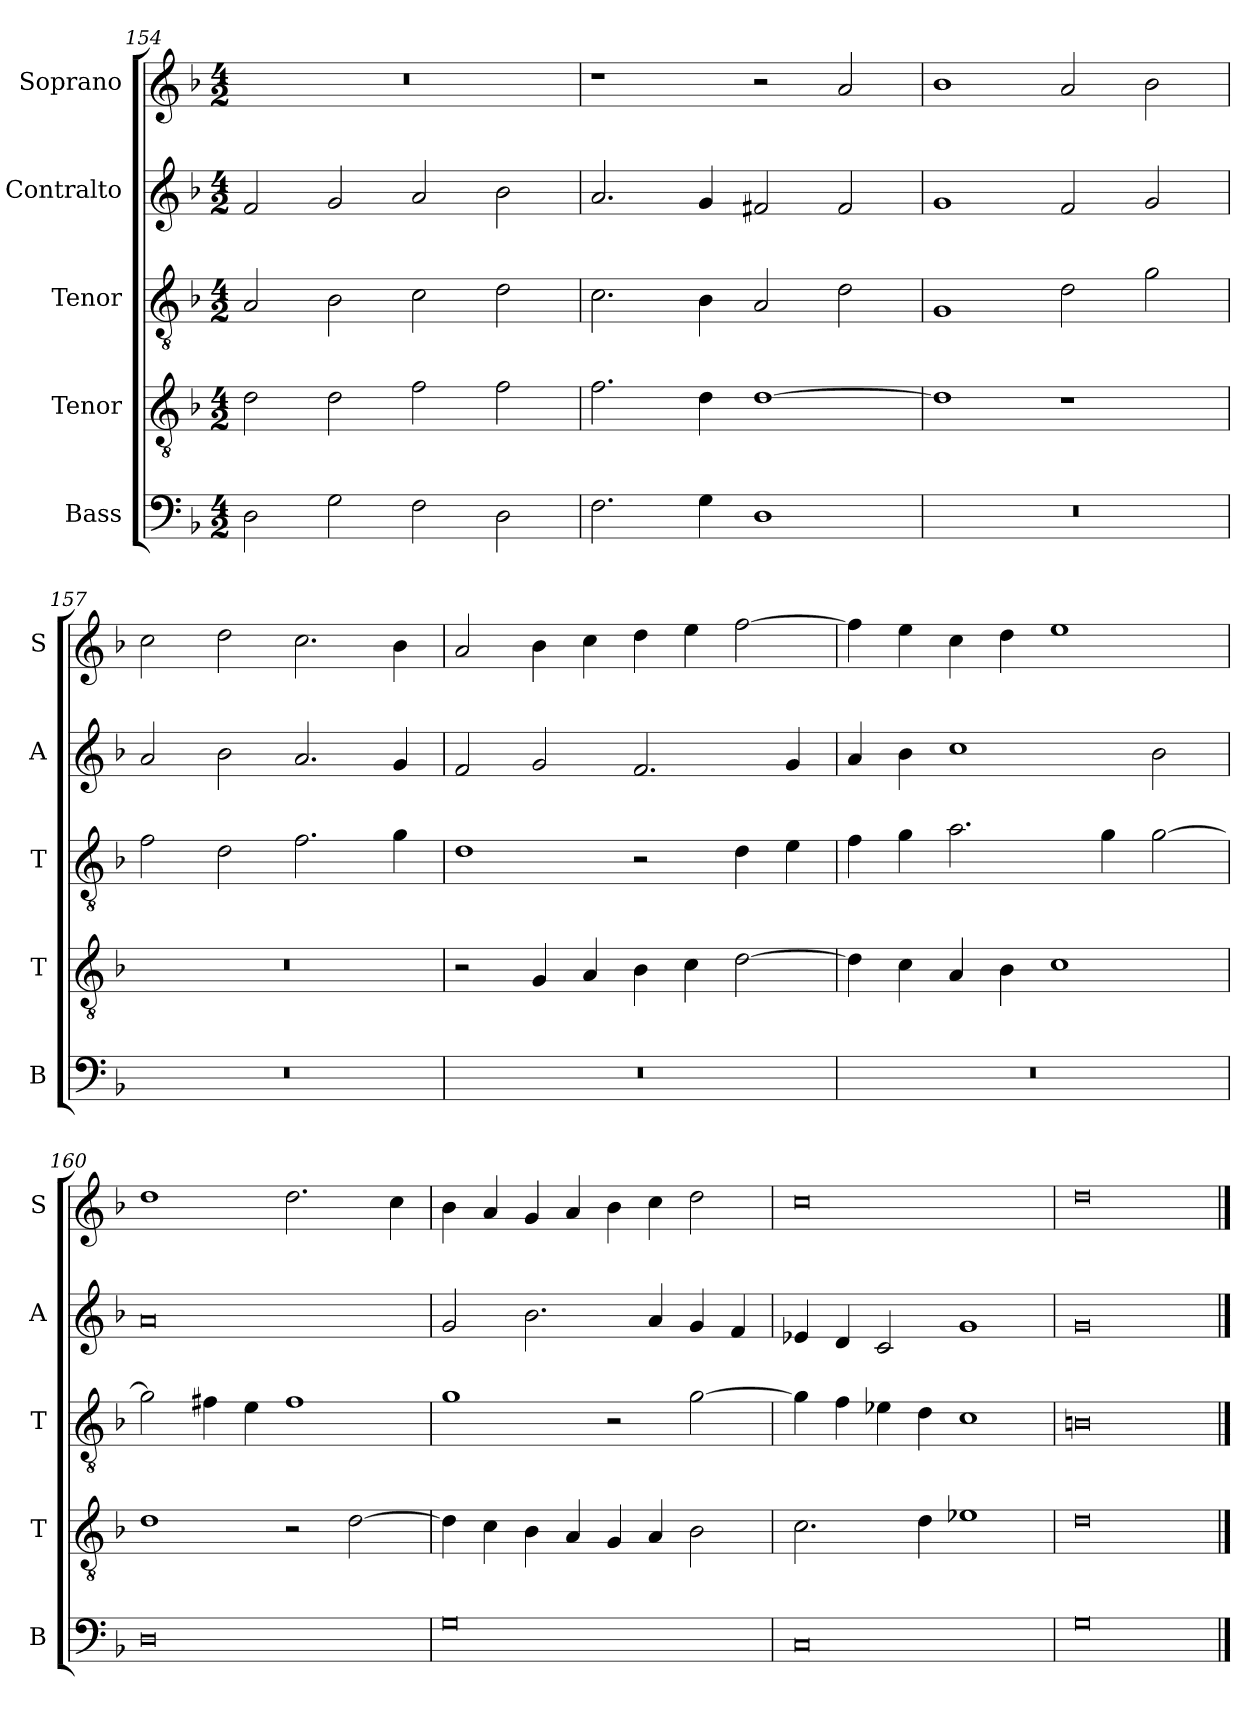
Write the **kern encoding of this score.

**kern	**kern	**kern	**kern	**kern
*part5	*part4	*part3	*part2	*part1
*staff5	*staff4	*staff3	*staff2	*staff1
*I"Bass	*I"Tenor	*I"Tenor	*I"Contralto	*I"Soprano
*I'B	*I'T	*I'T	*I'A	*I'S
*clefF4	*clefGv2	*clefGv2	*clefG2	*clefG2
*k[b-]	*k[b-]	*k[b-]	*k[b-]	*k[b-]
*G:dor	*G:dor	*G:dor	*G:dor	*G:dor
*M4/2	*M4/2	*M4/2	*M4/2	*M4/2
=154	=154	=154	=154	=154
2D	2d	2A	2f	0r
2G	2d	2B-	2g	.
2F	2f	2c	2a	.
2D	2f	2d	2b-	.
=155	=155	=155	=155	=155
2.F	2.f	2.c	2.a	1r
4G	4d	4B-	4g	.
1D	[1d	2A	2f#X	2r
.	.	2d	2f#	2a
=156	=156	=156	=156	=156
0r	1d]	1G	1g	1b-
.	1r	2d	2f	2a
.	.	2g	2g	2b-
=157	=157	=157	=157	=157
0r	0r	2f	2a	2cc
.	.	2d	2b-	2dd
.	.	2.f	2.a	2.cc
.	.	4g	4g	4b-
=158	=158	=158	=158	=158
0r	2r	1d	2f	2a
.	4G	.	2g	4b-
.	4A	.	.	4cc
.	4B-	2r	2.f	4dd
.	4c	.	.	4ee
.	[2d	4d	.	[2ff
.	.	4e	4g	.
=159	=159	=159	=159	=159
0r	4d]	4f	4a	4ff]
.	4c	4g	4b-	4ee
.	4A	2.a	1cc	4cc
.	4B-	.	.	4dd
.	1c	.	.	1ee
.	.	4g	.	.
.	.	[2g	2b-	.
=160	=160	=160	=160	=160
0D	1d	2g]	0a	1dd
.	.	4f#X	.	.
.	.	4e	.	.
.	2r	1f#	.	2.dd
.	[2d	.	.	.
.	.	.	.	4cc
=161	=161	=161	=161	=161
0G	4d]	1g	2g	4b-
.	4c	.	.	4a
.	4B-	.	2.b-	4g
.	4A	.	.	4a
.	4G	2r	.	4b-
.	4A	.	4a	4cc
.	2B-	[2g	4g	2dd
.	.	.	4f	.
=162	=162	=162	=162	=162
0C	2.c	4g]	4e-X	0cc
.	.	4f	4d	.
.	.	4e-X	2c	.
.	4d	4d	.	.
.	1e-X	1c	1g	.
=163	=163	=163	=163	=163
0G	0d	0Bn	0g	0dd
==	==	==	==	==
*-	*-	*-	*-	*-
